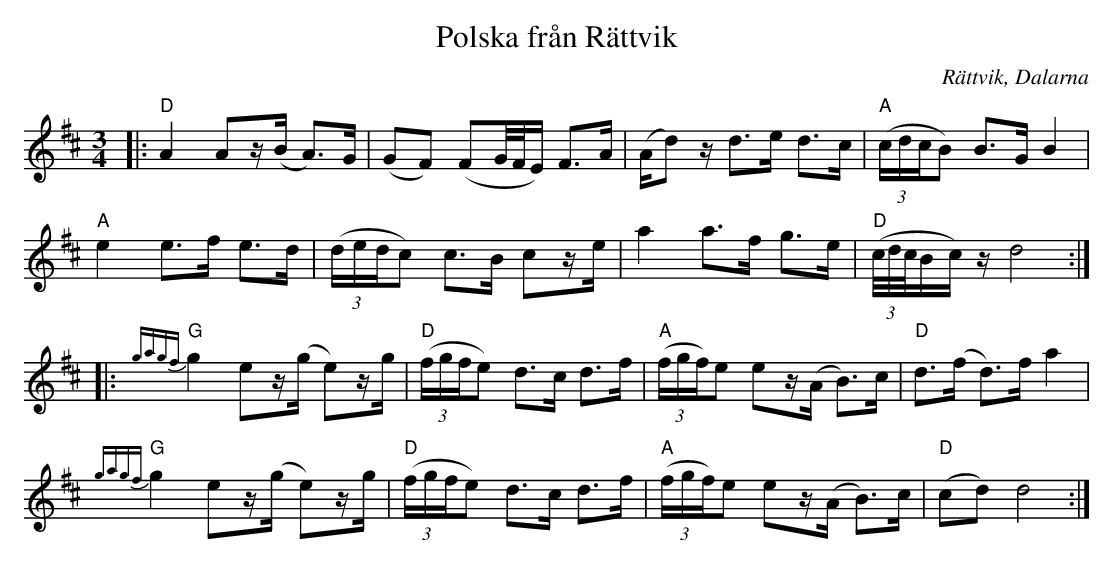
X:1
T:Polska från Rättvik
O:Rättvik, Dalarna
M:3/4
L:1/8
K:D
|:"D"A2 Az/(B/ A>)G|(GF) (FG//F//E/) F>A|(A/d)z/ d>e d>c|"A"((3c/d/c/B) B>G B2|
"A"e2 e>f e>d|((3d/e/d/c) c>B cz/e/|a2 a>f g>e|"D"((3c//d//c//B/c/)z/ d4:|
|:"G"{gagf}g2 ez/(g/ e)z/g/|"D"((3f/g/f/e) d>c d>f|"A"((3f/g/f/)e ez/(A/ B>)c|"D"d>(f d>)f a2|
"G"{gagf}g2 ez/(g/ e)z/g/|"D"((3f/g/f/e) d>c d>f|"A"((3f/g/f/)e ez/(A/ B>)c|"D"(cd) d4:|
